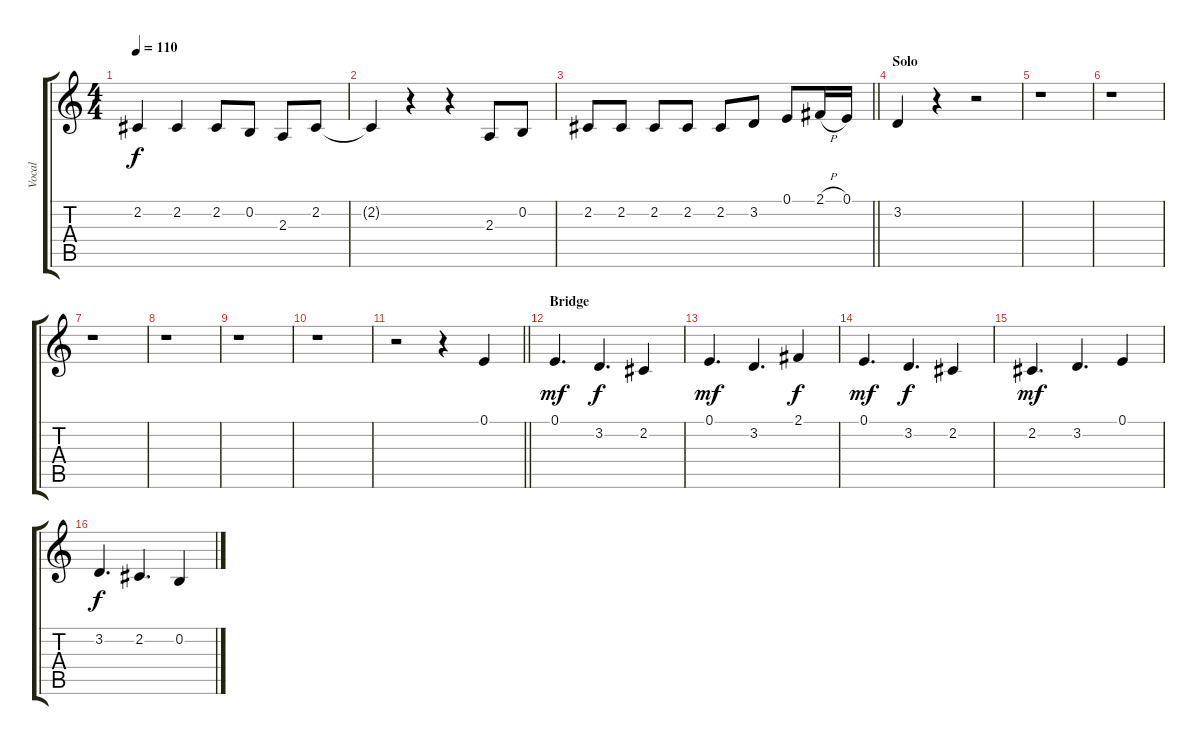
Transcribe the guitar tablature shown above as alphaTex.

\track ("Vocal" "Vocal") {instrument altosax}
\staff {score tabs}
\tuning (E4 B3 G3 D3 A2 E2) {hide}
\ts (4 4)
\tempo 110
\clef g2
\ks c
2.2.4{dy f} 2.2.4 2.2.8 0.2.8 2.3.8 2.2.8 |
2.2{t}.4 r.4 r.4 2.3.8 0.2.8 |
\barLineRight lightlight
2.2.8 2.2.8 2.2.8 2.2.8 2.2.8 3.2.8 0.1.8 2.1{h}.16 0.1.16 |
\section ("" "Solo")
3.2.4 r.4 r.2 |
r.1 |
r.1 |
r.1 |
r.1 |
r.1 |
r.1 |
\barLineRight lightlight
r.2 r.4 0.1.4 |
\section ("" "Bridge")
0.1.4{d dy mf} 3.2.4{d dy f} 2.2.4 |
0.1.4{d dy mf} 3.2.4{d} 2.1.4{dy f} |
0.1.4{d dy mf} 3.2.4{d dy f} 2.2.4 |
2.2.4{d dy mf} 3.2.4{d} 0.1.4 |
3.2.4{d dy f} 2.2.4{d} 0.2.4
